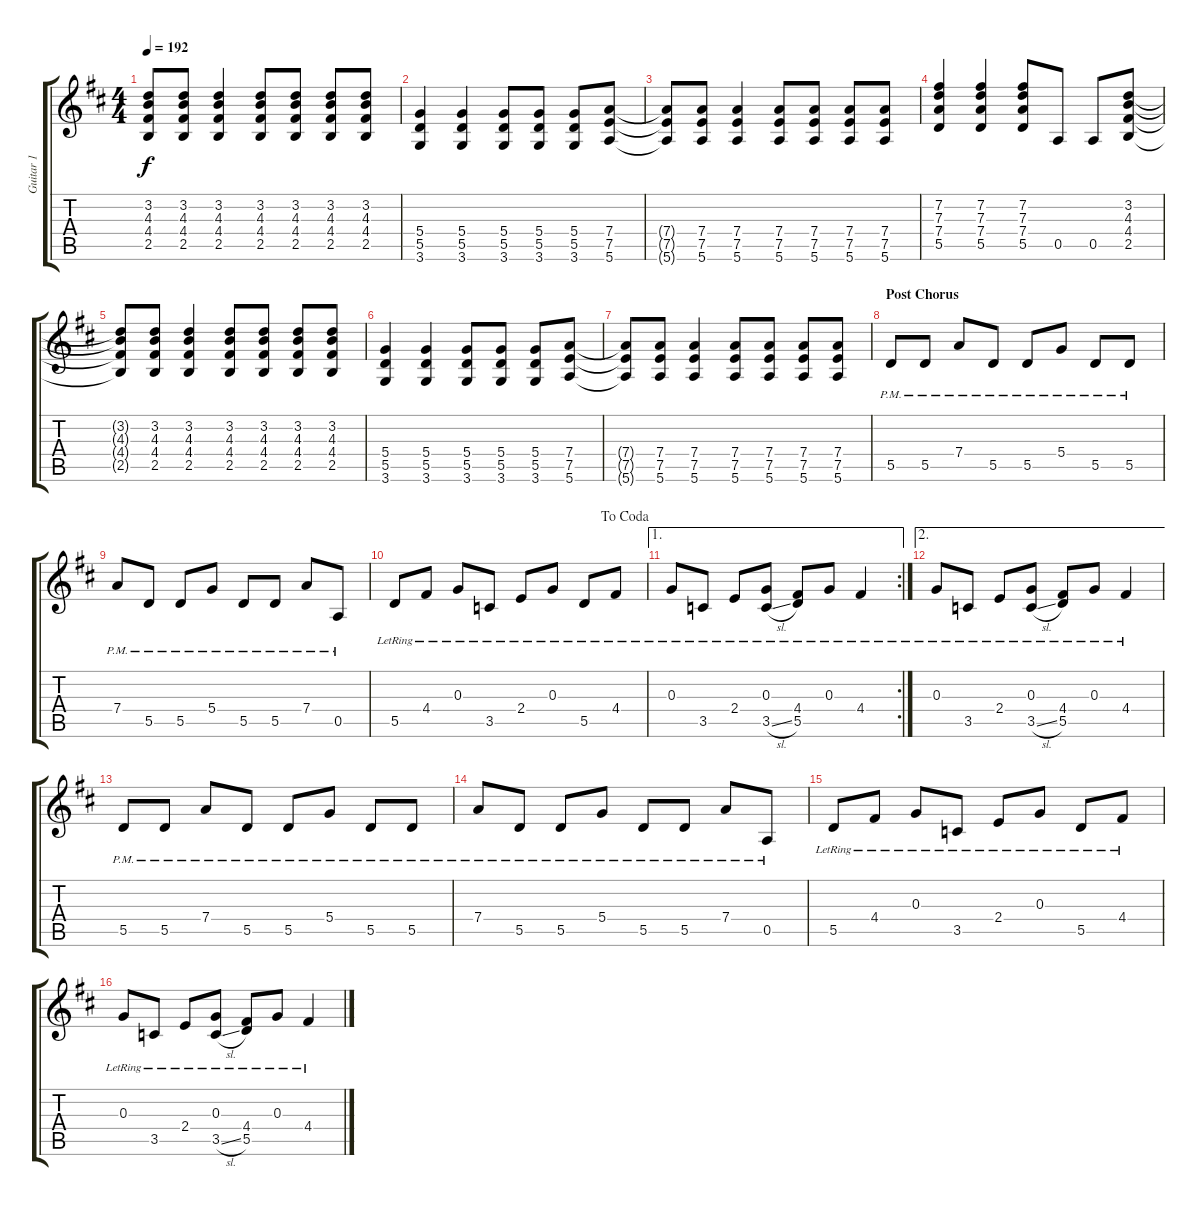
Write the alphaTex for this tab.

\track ("Guitar 1" "Guitar 1") {instrument distortionguitar}
\staff {score tabs}
\tuning (E4 B3 G3 D3 A2 E2) {hide}
\ts (4 4)
\tempo 192
\clef g2
\ks d
(3.2{t} 4.3{t} 4.4{t} 2.5{t}).8{dy f} (3.2 4.3 4.4 2.5).8 (3.2 4.3 4.4 2.5).4 (3.2 4.3 4.4 2.5).8 (3.2 4.3 4.4 2.5).8 (3.2 4.3 4.4 2.5).8 (3.2 4.3 4.4 2.5).8 |
(5.4 5.5 3.6).4 (5.4 5.5 3.6).4 (5.4 5.5 3.6).8 (5.4 5.5 3.6).8 (5.4 5.5 3.6).8 (7.4 7.5 5.6).8 |
(7.4{t} 7.5{t} 5.6{t}).8 (7.4 7.5 5.6).8 (7.4 7.5 5.6).4 (7.4 7.5 5.6).8 (7.4 7.5 5.6).8 (7.4 7.5 5.6).8 (7.4 7.5 5.6).8 |
(7.2 7.3 7.4 5.5).4 (7.2 7.3 7.4 5.5).4 (7.2 7.3 7.4 5.5).8 0.5.8 0.5.8 (3.2 4.3 4.4 2.5).8 |
(3.2{t} 4.3{t} 4.4{t} 2.5{t}).8 (3.2 4.3 4.4 2.5).8 (3.2 4.3 4.4 2.5).4 (3.2 4.3 4.4 2.5).8 (3.2 4.3 4.4 2.5).8 (3.2 4.3 4.4 2.5).8 (3.2 4.3 4.4 2.5).8 |
(5.4 5.5 3.6).4 (5.4 5.5 3.6).4 (5.4 5.5 3.6).8 (5.4 5.5 3.6).8 (5.4 5.5 3.6).8 (7.4 7.5 5.6).8 |
(7.4{t} 7.5{t} 5.6{t}).8 (7.4 7.5 5.6).8 (7.4 7.5 5.6).4 (7.4 7.5 5.6).8 (7.4 7.5 5.6).8 (7.4 7.5 5.6).8 (7.4 7.5 5.6).8 |
\section ("" "Post Chorus")
5.5{pm}.8 5.5{pm}.8 7.4{pm}.8 5.5{pm}.8 5.5{pm}.8 5.4{pm}.8 5.5{pm}.8 5.5{pm}.8 |
7.4{pm}.8 5.5{pm}.8 5.5{pm}.8 5.4{pm}.8 5.5{pm}.8 5.5{pm}.8 7.4{pm}.8 0.5{pm}.8 |
\jump dacoda
5.5{lr}.8 4.4{lr}.8 0.3{lr}.8 3.5{lr}.8 2.4{lr}.8 0.3{lr}.8 5.5{lr}.8 4.4{lr}.8 |
\ae 1
\rc 2
0.3{lr}.8 3.5{lr}.8 2.4{lr}.8 (0.3{lr} 3.5{sl lr}).8 (4.4{lr} 5.5{lr}).8 0.3{lr}.8 4.4{lr}.4 |
\ae 2
0.3{lr}.8 3.5{lr}.8 2.4{lr}.8 (0.3{lr} 3.5{sl lr}).8 (4.4{lr} 5.5{lr}).8 0.3{lr}.8 4.4{lr}.4 |
5.5{pm}.8 5.5{pm}.8 7.4{pm}.8 5.5{pm}.8 5.5{pm}.8 5.4{pm}.8 5.5{pm}.8 5.5{pm}.8 |
7.4{pm}.8 5.5{pm}.8 5.5{pm}.8 5.4{pm}.8 5.5{pm}.8 5.5{pm}.8 7.4{pm}.8 0.5{pm}.8 |
5.5{lr}.8 4.4{lr}.8 0.3{lr}.8 3.5{lr}.8 2.4{lr}.8 0.3{lr}.8 5.5{lr}.8 4.4{lr}.8 |
0.3{lr}.8 3.5{lr}.8 2.4{lr}.8 (0.3{lr} 3.5{sl lr}).8 (4.4{lr} 5.5{lr}).8 0.3{lr}.8 4.4{lr}.4
